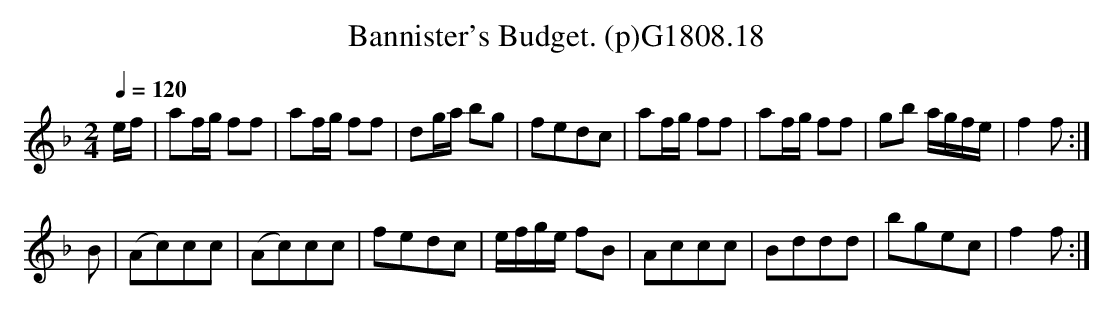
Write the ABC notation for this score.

X:1
T:Bannister's Budget. (p)G1808.18
M:2/4
L:1/8
Q:1/4=120
K:F
e/f/|af/g/ ff|af/g/ ff|dg/a/ bg|fedc|af/g/ ff|af/g/ ff|gb a/g/f/e/|f2 f:|
B|(Ac)cc|(Ac)cc|fedc|e/f/g/e/ fB|Accc|Bddd|bgec|f2 f:|
